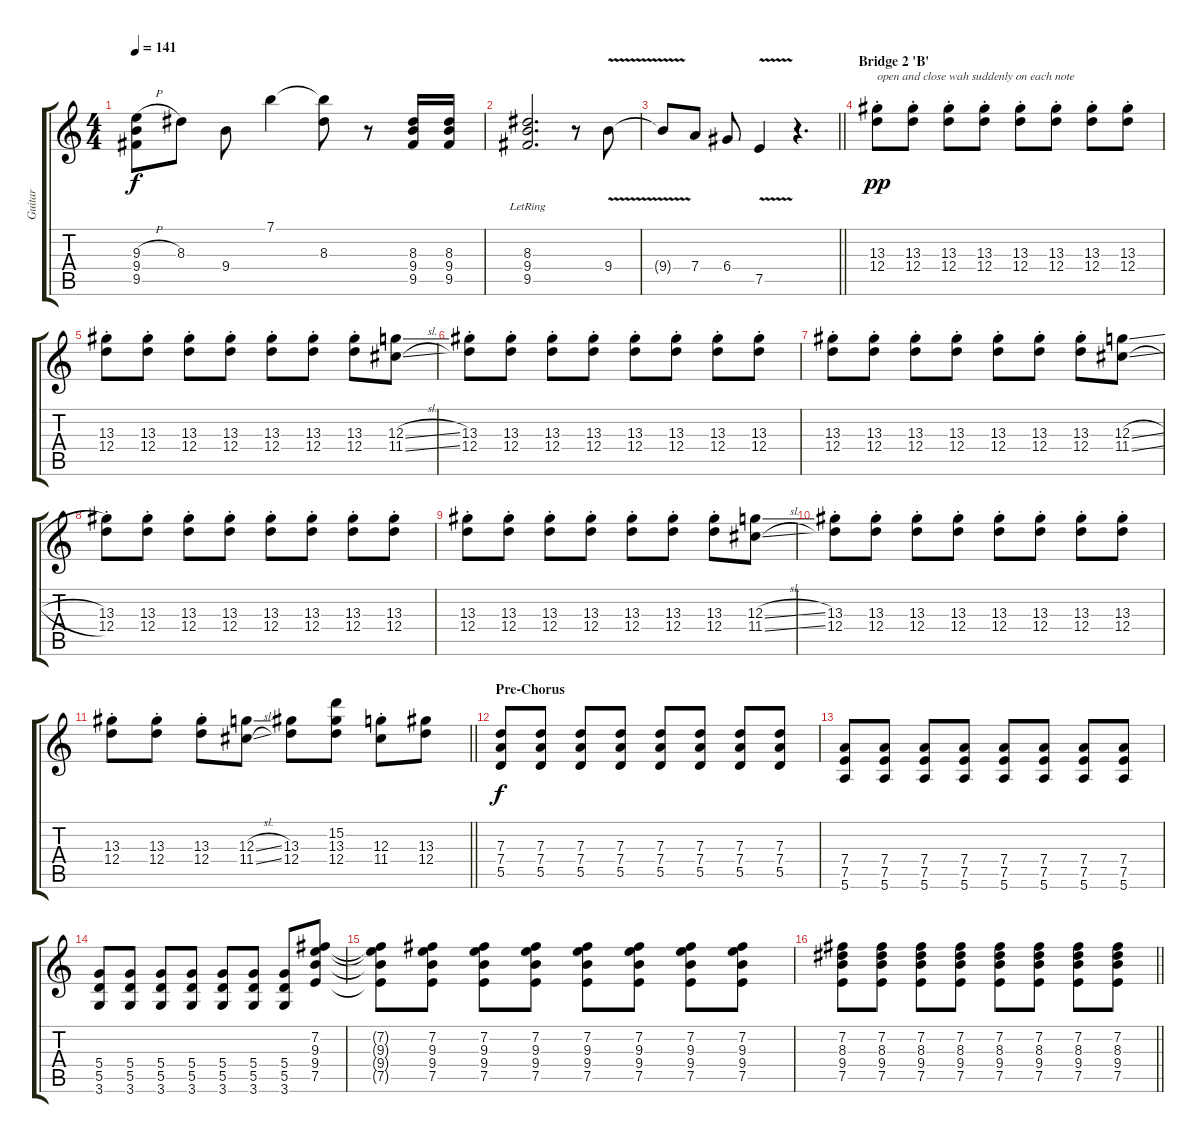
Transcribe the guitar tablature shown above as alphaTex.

\track ("Guitar" "Guitar") {instrument overdrivenguitar}
\staff {score tabs}
\tuning (E4 B3 G3 D3 A2 E2) {hide}
\ts (4 4)
\tempo 141
\clef g2
\ks c
(9.3{h} 9.4{t} 9.5{t}).8{dy f} 8.3.8 9.4.8 7.1.4 (7.1{t} 8.3).8 r.8 (8.3 9.4 9.5).16 (8.3 9.4 9.5).16 |
(8.3{lr} 9.4{lr} 9.5{lr}).2{d} r.8 9.4{v}.8 |
\barLineRight lightlight
9.4{v t}.8 7.4.8 6.4.8 7.5{v}.4 r.4{d} |
\section ("" "Bridge 2 'B'")
(13.3{st} 12.4{st}).8{txt "open and close wah suddenly on each note" dy pp instrument electricguitarclean} (13.3{st} 12.4{st}).8 (13.3{st} 12.4{st}).8 (13.3{st} 12.4{st}).8 (13.3{st} 12.4{st}).8 (13.3{st} 12.4{st}).8 (13.3{st} 12.4{st}).8 (13.3{st} 12.4{st}).8 |
(13.3{st} 12.4{st}).8 (13.3{st} 12.4{st}).8 (13.3{st} 12.4{st}).8 (13.3{st} 12.4{st}).8 (13.3{st} 12.4{st}).8 (13.3{st} 12.4{st}).8 (13.3{st} 12.4{st}).8 (12.3{sl} 11.4{sl}).8 |
(13.3{st} 12.4{st}).8 (13.3{st} 12.4{st}).8 (13.3{st} 12.4{st}).8 (13.3{st} 12.4{st}).8 (13.3{st} 12.4{st}).8 (13.3{st} 12.4{st}).8 (13.3{st} 12.4{st}).8 (13.3{st} 12.4{st}).8 |
(13.3{st} 12.4{st}).8 (13.3{st} 12.4{st}).8 (13.3{st} 12.4{st}).8 (13.3{st} 12.4{st}).8 (13.3{st} 12.4{st}).8 (13.3{st} 12.4{st}).8 (13.3{st} 12.4{st}).8 (12.3{sl} 11.4{sl}).8 |
(13.3{st} 12.4{st}).8 (13.3{st} 12.4{st}).8 (13.3{st} 12.4{st}).8 (13.3{st} 12.4{st}).8 (13.3{st} 12.4{st}).8 (13.3{st} 12.4{st}).8 (13.3{st} 12.4{st}).8 (13.3{st} 12.4{st}).8 |
(13.3{st} 12.4{st}).8 (13.3{st} 12.4{st}).8 (13.3{st} 12.4{st}).8 (13.3{st} 12.4{st}).8 (13.3{st} 12.4{st}).8 (13.3{st} 12.4{st}).8 (13.3{st} 12.4{st}).8 (12.3{sl} 11.4{sl}).8 |
(13.3{st} 12.4{st}).8 (13.3{st} 12.4{st}).8 (13.3{st} 12.4{st}).8 (13.3{st} 12.4{st}).8 (13.3{st} 12.4{st}).8 (13.3{st} 12.4{st}).8 (13.3{st} 12.4{st}).8 (13.3{st} 12.4{st}).8 |
\barLineRight lightlight
(13.3{st} 12.4{st}).8 (13.3{st} 12.4{st}).8 (13.3{st} 12.4{st}).8 (12.3{sl} 11.4{sl}).8 (13.3 12.4).8 (15.2 13.3 12.4).8 (12.3{st} 11.4{st}).8 (13.3 12.4).8 |
\section ("" "Pre-Chorus")
(7.3 7.4 5.5).8{dy f instrument overdrivenguitar} (7.3 7.4 5.5).8 (7.3 7.4 5.5).8 (7.3 7.4 5.5).8 (7.3 7.4 5.5).8 (7.3 7.4 5.5).8 (7.3 7.4 5.5).8 (7.3 7.4 5.5).8 |
(7.4 7.5 5.6).8 (7.4 7.5 5.6).8 (7.4 7.5 5.6).8 (7.4 7.5 5.6).8 (7.4 7.5 5.6).8 (7.4 7.5 5.6).8 (7.4 7.5 5.6).8 (7.4 7.5 5.6).8 |
(5.4 5.5 3.6).8 (5.4 5.5 3.6).8 (5.4 5.5 3.6).8 (5.4 5.5 3.6).8 (5.4 5.5 3.6).8 (5.4 5.5 3.6).8 (5.4 5.5 3.6).8 (7.2 9.3 9.4 7.5).8 |
(7.2{t} 9.3{t} 9.4{t} 7.5{t}).8 (7.2 9.3 9.4 7.5).8 (7.2 9.3 9.4 7.5).8 (7.2 9.3 9.4 7.5).8 (7.2 9.3 9.4 7.5).8 (7.2 9.3 9.4 7.5).8 (7.2 9.3 9.4 7.5).8 (7.2 9.3 9.4 7.5).8 |
\barLineRight lightlight
(7.2 8.3 9.4 7.5).8 (7.2 8.3 9.4 7.5).8 (7.2 8.3 9.4 7.5).8 (7.2 8.3 9.4 7.5).8 (7.2 8.3 9.4 7.5).8 (7.2 8.3 9.4 7.5).8 (7.2 8.3 9.4 7.5).8 (7.2 8.3 9.4 7.5).8
